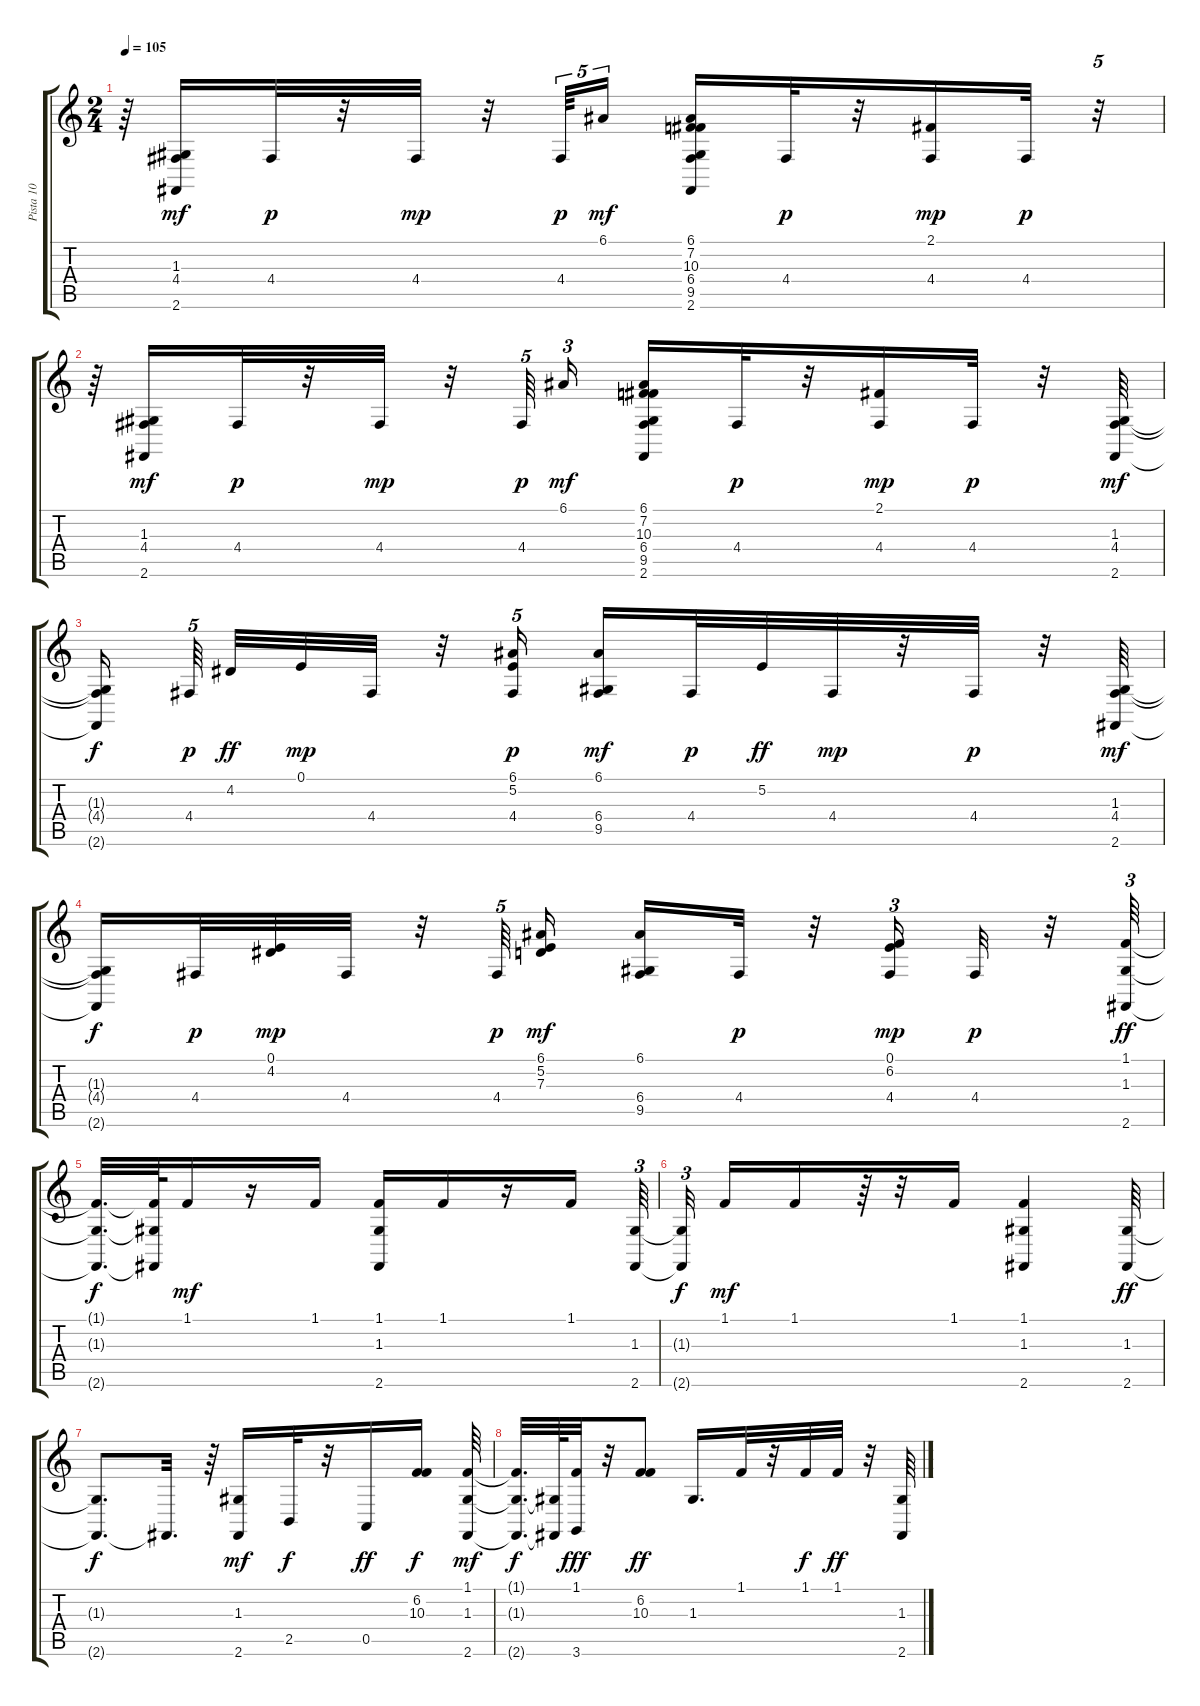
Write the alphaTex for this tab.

\track ("Pista 10" "Pista 10") {instrument drawbarorgan}
\staff {score tabs}
\tuning (E4 B3 G3 D3 A2 E2) {hide}
\ts (2 4)
\tempo 105
\clef g2
\ks c
r.64{dy p} (1.3 4.4 2.6).16{dy mf} 4.4.32{dy p} r.32 4.4.32{dy mp} r.32 4.4.64{tu (5 4) dy p} 6.1.16{tu (5 4) dy mf} (6.1 7.2 10.3 6.4 9.5 2.6).16 4.4.32{dy p} r.32 (2.1 4.4).16{dy mp} 4.4.32{dy p} r.32{tu (5 4)} |
r.64 (1.3 4.4 2.6).16{dy mf} 4.4.32{dy p} r.32 4.4.32{dy mp} r.32 4.4.64{tu (5 4) dy p} 6.1.16{tu (3 2) dy mf} (6.1 7.2 10.3 6.4 9.5 2.6).16 4.4.32{dy p} r.32 (2.1 4.4).16{dy mp} 4.4.32{dy p} r.32 (1.3 4.4 2.6).64{dy mf} |
(1.3{t} 4.4{t} 2.6{t}).16{dy f beam splitsecondary} 4.4.64{tu (5 4) dy p beam splitsecondary} 4.2.32{dy ff} 0.1.32{dy mp} 4.4.32 r.32 (6.1 5.2 4.4).16{tu (5 4) dy p} (6.1 6.4 9.5).16{dy mf} 4.4.32{dy p} 5.2.32{dy ff} 4.4.32{dy mp} r.32 4.4.32{dy p} r.32 (1.3 4.4 2.6).64{dy mf} |
(1.3{t} 4.4{t} 2.6{t}).16{dy f} 4.4.32{dy p} (0.1 4.2).32{dy mp} 4.4.32 r.32 4.4.64{tu (5 4) dy p} (6.1 5.2 7.3).16{dy mf} (6.1 6.4 9.5).16 4.4.32{dy p} r.32 (0.1 6.2 4.4).16{tu (3 2) dy mp} 4.4.32{dy p} r.32 (1.1 1.3 2.6).64{tu (3 2) dy ff} |
(1.1{t} 1.3{t} 2.6{t}).32{d dy f} (1.1{t} 1.3{t} 2.6{t}).64 1.1.16{dy mf} r.16 1.1.16 (1.1 1.3 2.6).16 1.1.16 r.16 1.1.16 (1.3 2.6).64{tu (3 2)} |
(1.3{t} 2.6{t}).32{tu (3 2) dy f beam splitsecondary} 1.1.16{dy mf} 1.1.16 r.64 r.32 1.1.16 (1.1 1.3 2.6).4 (1.3 2.6).64{dy ff} |
(1.3{t} 2.6{t}).8{d dy f} 2.6{t}.32{d} r.64 (1.3 2.6).16{dy mf} 2.5.32{dy f} r.32 0.5.16{dy ff} (6.2 10.3).16{dy f} (1.1 1.3 2.6).64{dy mf} |
(1.1{t} 1.3{t} 2.6{t}).32{d dy f} (1.3{t} 2.6{t}).64 (1.1 3.6).32{dy fff} r.32 (6.2 10.3).8{dy ff} 1.3.16{d} 1.1.32 r.32 1.1.32{dy f} 1.1.32{dy ff} r.32 (1.3 2.6).64
